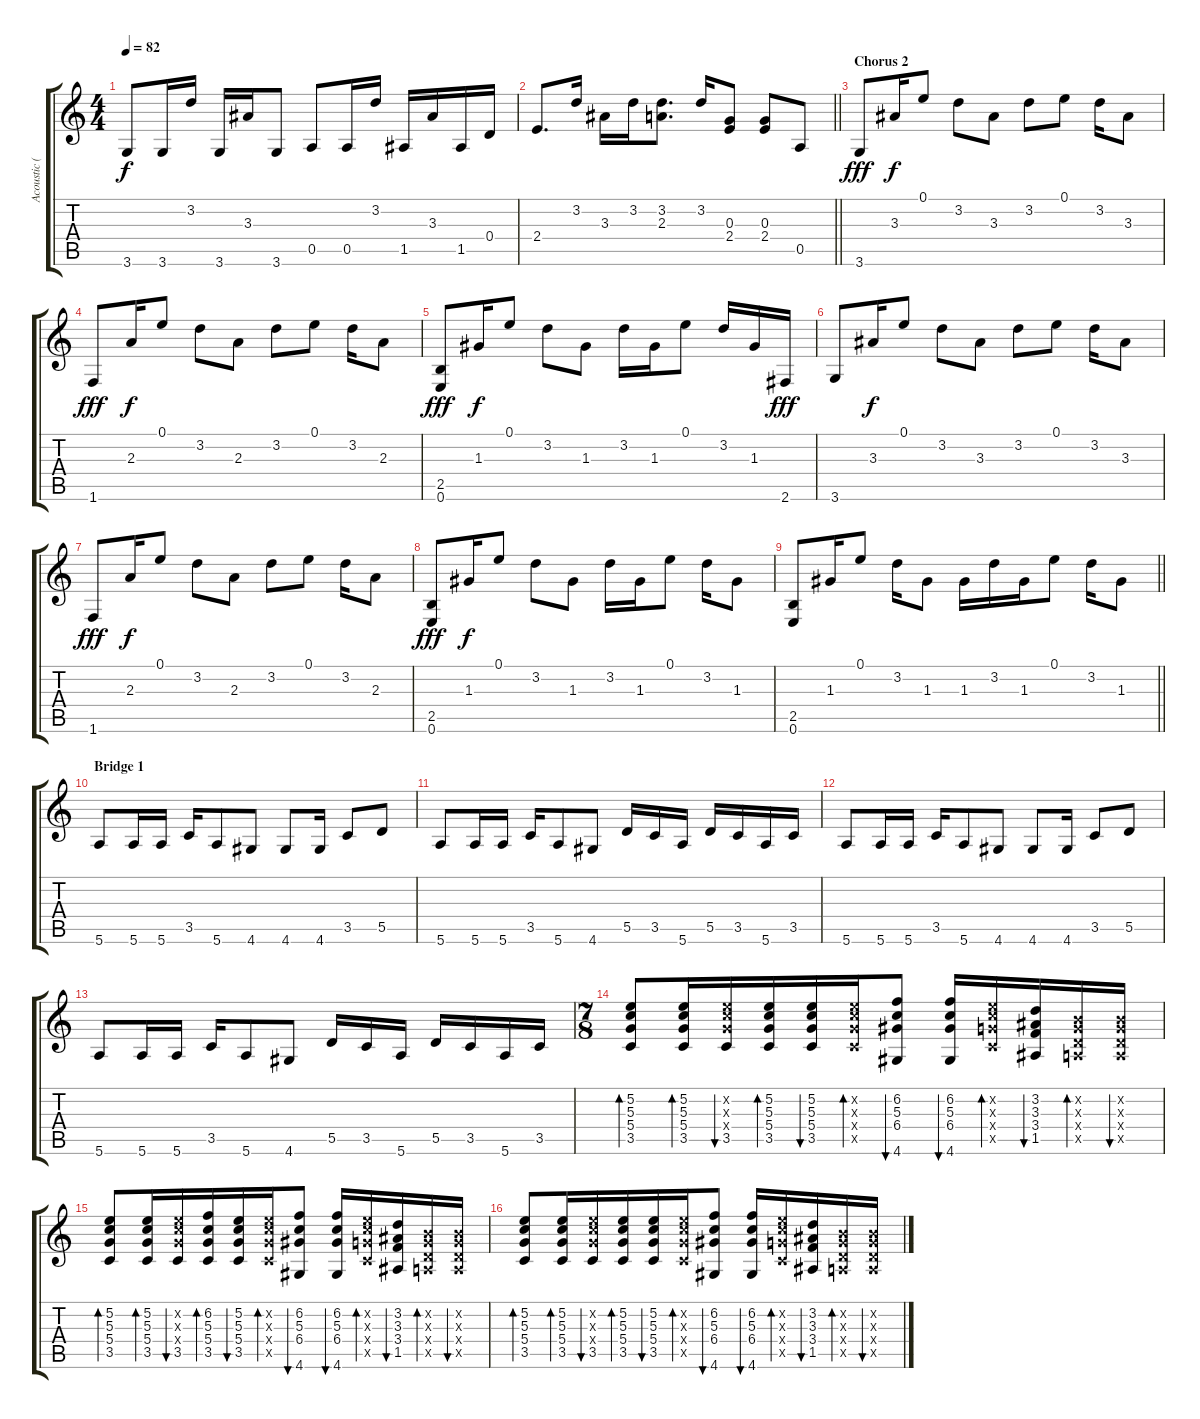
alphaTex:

\track ("Acoustic (thom)" "Acoustic (") {instrument acousticguitarsteel}
\staff {score tabs}
\tuning (E4 B3 G3 D3 A2 E2) {hide}
\ts (4 4)
\tempo 82
\clef g2
\ks c
3.6.8{dy f} 3.6.16 3.2.16 3.6.16 3.3.16 3.6.8 0.5.8 0.5.16 3.2.16 1.5.16 3.3.16 1.5.16 0.4.16 |
\barLineRight lightlight
2.4.8{d} 3.2.16 3.3.16 3.2.16 (3.2 2.3).8{d} 3.2.16 (0.3 2.4).8 (0.3 2.4).8 0.5.8 |
\section ("" "Chorus 2")
3.6.8{dy fff} 3.3.16{dy f} 0.1.8 3.2.8 3.3.8 3.2.8 0.1.8 3.2.16 3.3.8 |
1.6.8{dy fff} 2.3.16{dy f} 0.1.8 3.2.8 2.3.8 3.2.8 0.1.8 3.2.16 2.3.8 |
(2.5 0.6).8{dy fff} 1.3.16{dy f} 0.1.8 3.2.8 1.3.8 3.2.16 1.3.16 0.1.8 3.2.16 1.3.16 2.6.16{dy fff} |
3.6.8 3.3.16{dy f} 0.1.8 3.2.8 3.3.8 3.2.8 0.1.8 3.2.16 3.3.8 |
1.6.8{dy fff} 2.3.16{dy f} 0.1.8 3.2.8 2.3.8 3.2.8 0.1.8 3.2.16 2.3.8 |
(2.5 0.6).8{dy fff} 1.3.16{dy f} 0.1.8 3.2.8 1.3.8 3.2.16 1.3.16 0.1.8 3.2.16 1.3.8 |
\barLineRight lightlight
(2.5 0.6).8 1.3.16 0.1.8 3.2.16 1.3.8 1.3.16 3.2.16 1.3.16 0.1.8 3.2.16 1.3.8 |
\section ("" "Bridge 1")
5.6.8 5.6.16 5.6.16 3.5.16 5.6.8 4.6.8 4.6.8 4.6.16 3.5.8 5.5.8 |
5.6.8 5.6.16 5.6.16 3.5.16 5.6.8 4.6.8 5.5.16 3.5.16 5.6.16 5.5.16 3.5.16 5.6.16 3.5.16 |
5.6.8 5.6.16 5.6.16 3.5.16 5.6.8 4.6.8 4.6.8 4.6.16 3.5.8 5.5.8 |
5.6.8 5.6.16 5.6.16 3.5.16 5.6.8 4.6.8 5.5.16 3.5.16 5.6.16 5.5.16 3.5.16 5.6.16 3.5.16 |
\ts (7 8)
(5.2 5.3 5.4 3.5).8{bd 30} (5.2 5.3 5.4 3.5).16{bd 30} (5.2{x} 5.3{x} 5.4{x} 3.5).16{bu 30} (5.2 5.3 5.4 3.5).16{bd 30} (5.2 5.3 5.4 3.5).16{bu 30} (5.2{x} 5.3{x} 5.4{x} 3.5{x}).16{bd 30} (6.2 5.3 6.4 4.6).8{bu 30} (6.2 5.3 6.4 4.6).16{bu 30} (5.2{x} 5.3{x} 5.4{x} 3.5{x}).16{bd 30} (3.2 3.3 3.4 1.5).16{bu 30} (0.2{x} 0.3{x} 0.4{x} 0.5{x}).16{bd 30} (0.2{x} 0.3{x} 0.4{x} 0.5{x}).16{bu 30} |
(5.2 5.3 5.4 3.5).8{bd 30} (5.2 5.3 5.4 3.5).16{bd 30} (5.2{x} 5.3{x} 5.4{x} 3.5).16{bu 30} (6.2 5.3 5.4 3.5).16{bd 30} (5.2 5.3 5.4 3.5).16{bu 30} (5.2{x} 5.3{x} 5.4{x} 3.5{x}).16{bd 30} (6.2 5.3 6.4 4.6).8{bu 30} (6.2 5.3 6.4 4.6).16{bu 30} (5.2{x} 5.3{x} 5.4{x} 3.5{x}).16{bd 30} (3.2 3.3 3.4 1.5).16{bu 30} (0.2{x} 0.3{x} 0.4{x} 0.5{x}).16{bd 30} (0.2{x} 0.3{x} 0.4{x} 0.5{x}).16{bu 30} |
(5.2 5.3 5.4 3.5).8{bd 30} (5.2 5.3 5.4 3.5).16{bd 30} (5.2{x} 5.3{x} 5.4{x} 3.5).16{bu 30} (5.2 5.3 5.4 3.5).16{bd 30} (5.2 5.3 5.4 3.5).16{bu 30} (5.2{x} 5.3{x} 5.4{x} 3.5{x}).16{bd 30} (6.2 5.3 6.4 4.6).8{bu 30} (6.2 5.3 6.4 4.6).16{bu 30} (5.2{x} 5.3{x} 5.4{x} 3.5{x}).16{bd 30} (3.2 3.3 3.4 1.5).16{bu 30} (0.2{x} 0.3{x} 0.4{x} 0.5{x}).16{bd 30} (0.2{x} 0.3{x} 0.4{x} 0.5{x}).16{bu 30}
